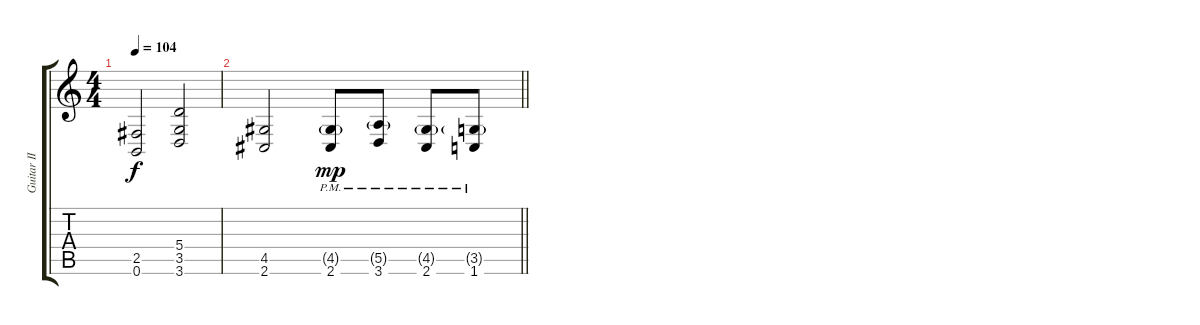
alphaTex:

\track ("Guitar II" "Guitar II") {instrument distortionguitar}
\staff {score tabs}
\tuning (B3 Gb3 D3 A2 E2 B1) {hide}
\ts (4 4)
\tempo 104
\clef g2
\ks c
(2.5 0.6).2{dy f} (5.4 3.5 3.6).2 |
\barLineRight lightlight
(4.5 2.6).2 (4.5{g pm} 2.6{pm}).8{dy mp} (5.5{g pm} 3.6{pm}).8 (4.5{g pm} 2.6{pm}).8 (3.5{g pm} 1.6{pm}).8
